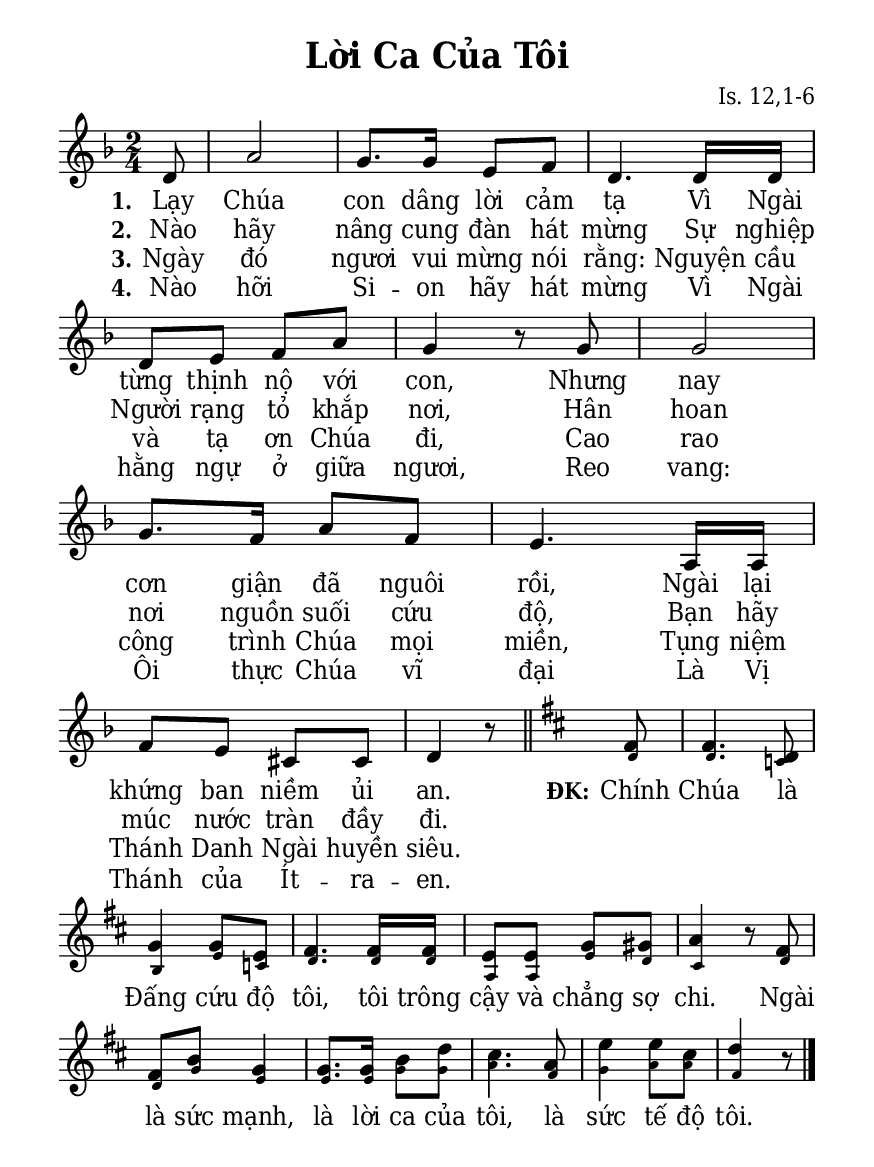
% Cài đặt chung\
\version "2.22.1"
\include "english.ly"

\header {
  title = "Lời Ca Của Tôi"
  composer = "Is. 12,1-6"
  %arranger = "Lm. Kim Long"
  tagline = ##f
}

% Nhạc phiên khúc
nhacPhienKhucSop = \relative c' {
  \partial 8 d8 |
  a'2 |
  g8. g16 e8 f |
  d4. d16 d |
  d8 e f a |
  g4 r8 g |
  g2 |
  g8. f16 a8 f |
  e4. a,16 a |
  f'8 e cs cs |
  \partial 4. d4 r8 \bar "||"
  
  \set Staff.explicitKeySignatureVisibility = #end-of-line-invisible
  \set Staff.printKeyCancellation = ##f
  \key d \major
  \partial 8 fs8 |
  fs4. d8 |
  g4 g8 e |
  fs4. fs16 fs  |
  e8 e g gs |
  a4 r8 fs |
  fs b g4 |
  g8. g16 b8 d |
  cs4. a8 |
  e'4 e8 cs |
  d4 r8 \bar "|."
}

nhacPhienKhucAlto = \relative c' {
  r8 |
  R2*9
  r4.
  
  \set Staff.explicitKeySignatureVisibility = #end-of-line-invisible
  \set Staff.printKeyCancellation = ##f
  \key d \major
  d8 |
  d4. c!8 |
  b4 e8 c |
  d4. d16 d |
  a8 a e' d |
  cs4 r8 d |
  d g e4 |
  e8. e16 g8 g |
  a4. fs8 |
  g4 a8 a |
  fs4 r8 \bar "|."
}

% Lời phiên khúc
loiPhienKhucSop = \lyrics {
  <<
    {
      \set stanza = "1."
      Lạy Chúa con dâng lời cảm tạ
      Vì Ngài từng thịnh nộ với con,
      Nhưng nay cơn giận đã nguôi rồi,
      Ngài lại khứng ban niềm ủi an.
    }
    \new Lyrics {
	    \set associatedVoice = "beSop"
	    \set stanza = "2."
	    Nào hãy nâng cung đàn hát mừng
	    Sự nghiệp Người rạng tỏ khắp nơi,
	    Hân hoan nơi nguồn suối cứu độ,
	    Bạn hãy múc nước tràn đầy đi.
    }
    \new Lyrics {
	    \set associatedVoice = "beSop"
	    \set stanza = "3."
	    Ngày đó ngươi vui mừng nói rằng:
	    Nguyện cầu và tạ ơn Chúa đi,
	    Cao rao công trình Chúa mọi miền,
	    Tụng niệm Thánh Danh Ngài huyền siêu.
    }
    \new Lyrics {
	    \set associatedVoice = "beSop"
	    \set stanza = "4."
	    Nào hỡi Si -- on hãy hát mừng
	    Vì Ngài hằng ngự ở giữa ngươi,
	    Reo vang: Ôi thực Chúa vĩ đại
	    Là Vị Thánh của Ít -- ra -- en.
    }
  >>
  \set stanza = "ĐK:"
  Chính Chúa là Đấng cứu độ tôi,
  tôi trông cậy và chẳng sợ chi.
  Ngài là sức mạnh, là lời ca của tôi,
  là sức tế độ tôi.
}

% Dàn trang
\paper {
  #(set-paper-size "a5")
  top-margin = 10\mm
  bottom-margin = 10\mm
  left-margin = 10\mm
  right-margin = 10\mm
  indent = #0
  #(define fonts
	 (make-pango-font-tree "Deja Vu Serif Condensed"
	 		       "Deja Vu Serif Condensed"
			       "Deja Vu Serif Condensed"
			       (/ 20 20)))
  print-page-number = ##f
  page-count = 1
}

TongNhip = {
  \key f \major \time 2/4
  \set Timing.beamExceptions = #'()
  \set Timing.baseMoment = #(ly:make-moment 1/4)
}

% Đổi kích thước nốt cho bè phụ
notBePhu =
#(define-music-function (font-size music) (number? ly:music?)
   (for-some-music
     (lambda (m)
       (if (music-is-of-type? m 'rhythmic-event)
           (begin
             (set! (ly:music-property m 'tweaks)
                   (cons `(font-size . ,font-size)
                         (ly:music-property m 'tweaks)))
             #t)
           #f))
     music)
   music)

\score {
  \new ChoirStaff <<
    \new Staff \with {
        \consists "Merge_rests_engraver"
        printPartCombineTexts = ##f
      }
      <<
      \new Voice \TongNhip \partCombine 
        \nhacPhienKhucSop
        \notBePhu -3 { \nhacPhienKhucAlto }
      \new NullVoice = beSop \nhacPhienKhucSop
      \new Lyrics \lyricsto beSop \loiPhienKhucSop
      >>
  >>
  \layout {
    %\override Staff.TimeSignature.transparent = ##t
    \override Lyrics.LyricSpace.minimum-distance = #0.8
    \override Score.BarNumber.break-visibility = ##(#f #f #f)
    \override Score.SpacingSpanner.uniform-stretching = ##t
  } 
}
